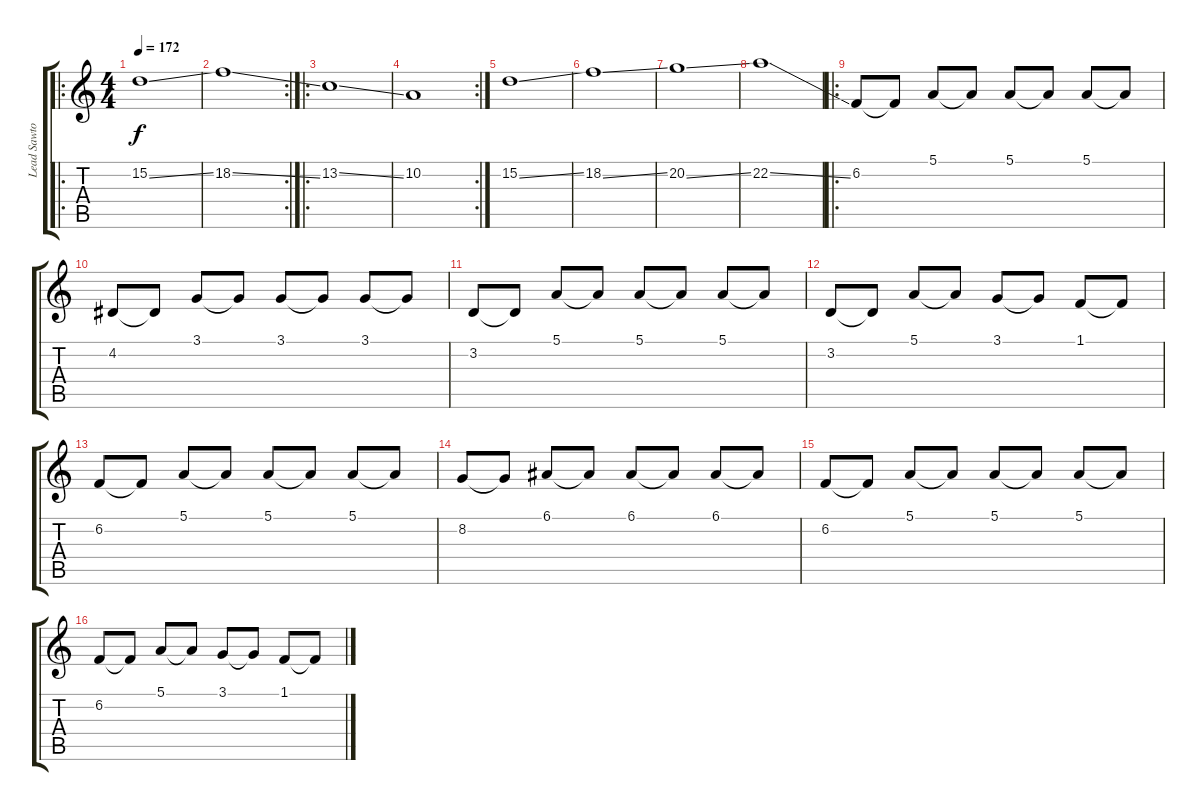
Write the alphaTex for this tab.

\track ("Lead Sawtooth" "Lead Sawto") {instrument lead2sawtooth}
\staff {score tabs}
\tuning (E4 B3 G3 D3 A2 E2) {hide}
\ro
\ts (4 4)
\tempo 172
\clef g2
\ks c
15.2{ss}.1{dy f} |
\rc 2
18.2{ss}.1 |
\ro
13.2{ss}.1 |
\rc 2
10.2.1 |
15.2{ss}.1 |
18.2{ss}.1 |
20.2{ss}.1 |
22.2{ss}.1 |
\ro
6.2.8 6.2{t}.8 5.1.8 5.1{t}.8 5.1.8 5.1{t}.8 5.1.8 5.1{t}.8 |
4.2.8 4.2{t}.8 3.1.8 3.1{t}.8 3.1.8 3.1{t}.8 3.1.8 3.1{t}.8 |
3.2.8 3.2{t}.8 5.1.8 5.1{t}.8 5.1.8 5.1{t}.8 5.1.8 5.1{t}.8 |
3.2.8 3.2{t}.8 5.1.8 5.1{t}.8 3.1.8 3.1{t}.8 1.1.8 1.1{t}.8 |
6.2.8 6.2{t}.8 5.1.8 5.1{t}.8 5.1.8 5.1{t}.8 5.1.8 5.1{t}.8 |
8.2.8 8.2{t}.8 6.1.8 6.1{t}.8 6.1.8 6.1{t}.8 6.1.8 6.1{t}.8 |
6.2.8 6.2{t}.8 5.1.8 5.1{t}.8 5.1.8 5.1{t}.8 5.1.8 5.1{t}.8 |
6.2.8 6.2{t}.8 5.1.8 5.1{t}.8 3.1.8 3.1{t}.8 1.1.8 1.1{t}.8
